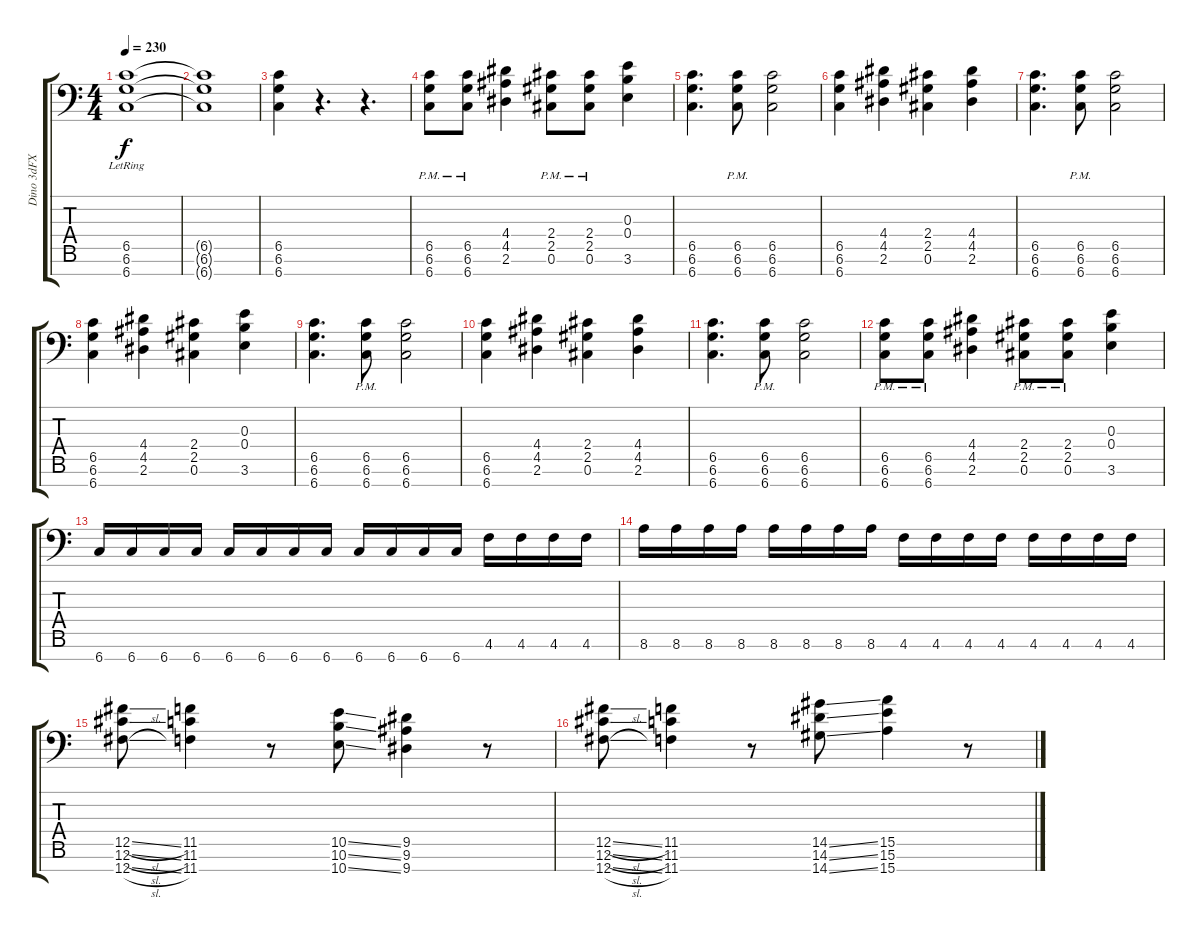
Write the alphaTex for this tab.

\track ("Dino 3dFX" "Dino 3dFX") {instrument distortionguitar}
\staff {score tabs}
\tuning (Db4 Ab3 E3 B2 Gb2 Db2 Gb1) {hide}
\ts (4 4)
\tempo 230
\clef f4
\ks c
(6.5{lr} 6.6{lr} 6.7{lr}).1{dy f} |
(6.5{t} 6.6{t} 6.7{t}).1 |
(6.5 6.6 6.7).4 r.4{d} r.4{d} |
(6.5{pm} 6.6 6.7).8 (6.5{pm} 6.6 6.7).8 (4.4 4.5 2.6).4 (2.4{pm} 2.5 0.6).8 (2.4{pm} 2.5 0.6).8 (0.3 0.4 3.6).4 |
(6.5 6.6 6.7).4{d} (6.5{pm} 6.6{pm} 6.7{pm}).8 (6.5 6.6 6.7).2 |
(6.5 6.6 6.7).4 (4.4 4.5 2.6).4 (2.4 2.5 0.6).4 (4.4 4.5 2.6).4 |
(6.5 6.6 6.7).4{d} (6.5{pm} 6.6{pm} 6.7{pm}).8 (6.5 6.6 6.7).2 |
(6.5 6.6 6.7).4 (4.4 4.5 2.6).4 (2.4 2.5 0.6).4 (0.3 0.4 3.6).4 |
(6.5 6.6 6.7).4{d} (6.5{pm} 6.6{pm} 6.7{pm}).8 (6.5 6.6 6.7).2 |
(6.5 6.6 6.7).4 (4.4 4.5 2.6).4 (2.4 2.5 0.6).4 (4.4 4.5 2.6).4 |
(6.5 6.6 6.7).4{d} (6.5{pm} 6.6{pm} 6.7{pm}).8 (6.5 6.6 6.7).2 |
(6.5{pm} 6.6 6.7).8 (6.5{pm} 6.6 6.7).8 (4.4 4.5 2.6).4 (2.4{pm} 2.5 0.6).8 (2.4{pm} 2.5 0.6).8 (0.3 0.4 3.6).4 |
6.7.16 6.7.16 6.7.16 6.7.16 6.7.16 6.7.16 6.7.16 6.7.16 6.7.16 6.7.16 6.7.16 6.7.16 4.6.16 4.6.16 4.6.16 4.6.16 |
8.6.16 8.6.16 8.6.16 8.6.16 8.6.16 8.6.16 8.6.16 8.6.16 4.6.16 4.6.16 4.6.16 4.6.16 4.6.16 4.6.16 4.6.16 4.6.16 |
(12.5{sl} 12.6{sl} 12.7{sl}).8 (11.5 11.6 11.7).4 r.8 (10.5{ss} 10.6{ss} 10.7{ss}).8 (9.5 9.6 9.7).4 r.8 |
(12.5{sl} 12.6{sl} 12.7{sl}).8 (11.5 11.6 11.7).4 r.8 (14.5{ss} 14.6{ss} 14.7{ss}).8 (15.5 15.6 15.7).4 r.8
